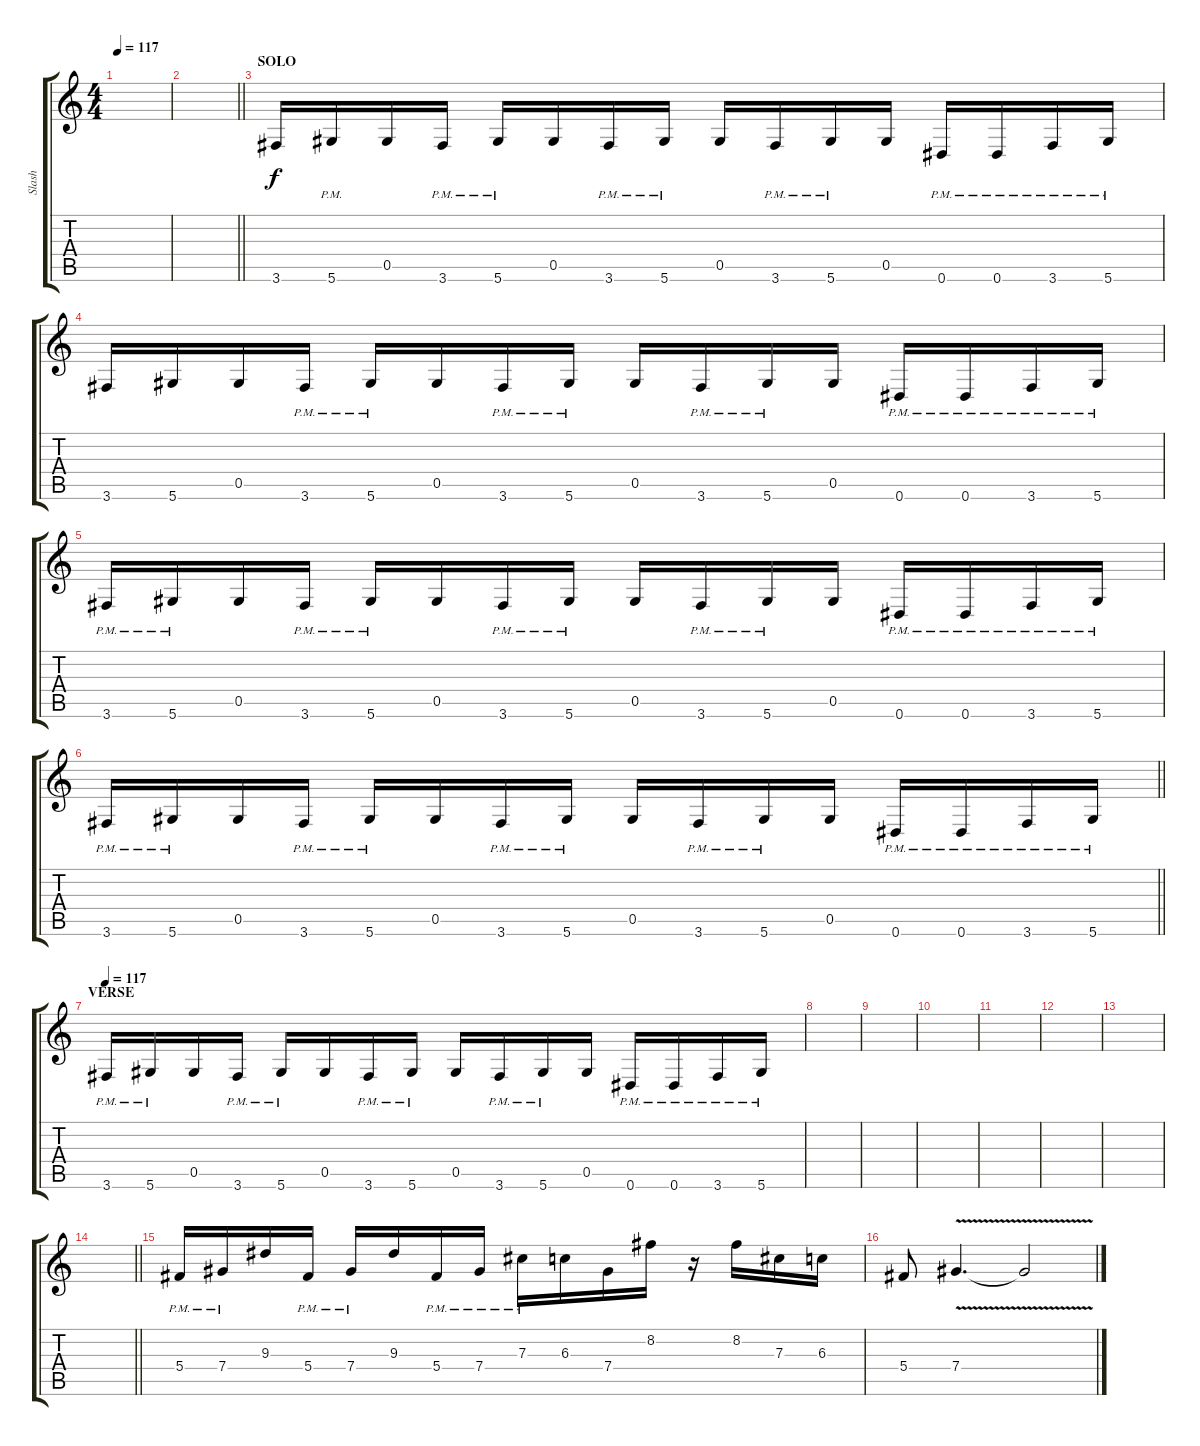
\track ("Slash" "Slash") {instrument overdrivenguitar}
\staff {score tabs}
\tuning (Eb4 Bb3 Gb3 Db3 Ab2 Eb2) {hide}
\ts (4 4)
\tempo 117
\clef g2
\ks c
|
\barLineRight lightlight
|
\section ("" "SOLO")
3.6.16{balance 16} 5.6{pm}.16 0.5.16 3.6{pm}.16 5.6{pm}.16 0.5.16 3.6{pm}.16 5.6{pm}.16 0.5.16 3.6{pm}.16 5.6{pm}.16 0.5.16 0.6{pm}.16 0.6{pm}.16 3.6{pm}.16 5.6{pm}.16 |
3.6.16 5.6.16 0.5.16 3.6{pm}.16 5.6{pm}.16 0.5.16 3.6{pm}.16 5.6{pm}.16 0.5.16 3.6{pm}.16 5.6{pm}.16 0.5.16 0.6{pm}.16 0.6{pm}.16 3.6{pm}.16 5.6{pm}.16 |
3.6{pm}.16 5.6{pm}.16 0.5.16 3.6{pm}.16 5.6{pm}.16 0.5.16 3.6{pm}.16 5.6{pm}.16 0.5.16 3.6{pm}.16 5.6{pm}.16 0.5.16 0.6{pm}.16 0.6{pm}.16 3.6{pm}.16 5.6{pm}.16 |
\barLineRight lightlight
3.6{pm}.16 5.6{pm}.16 0.5.16 3.6{pm}.16 5.6{pm}.16 0.5.16 3.6{pm}.16 5.6{pm}.16 0.5.16 3.6{pm}.16 5.6{pm}.16 0.5.16 0.6{pm}.16 0.6{pm}.16 3.6{pm}.16 5.6{pm}.16 |
\section ("" "VERSE")
\tempo 117
3.6{pm}.16 5.6{pm}.16 0.5.16 3.6{pm}.16 5.6{pm}.16 0.5.16 3.6{pm}.16 5.6{pm}.16 0.5.16 3.6{pm}.16 5.6{pm}.16 0.5.16 0.6{pm}.16 0.6{pm}.16 3.6{pm}.16 5.6{pm}.16 |
|
|
|
|
|
|
\barLineRight lightlight
|
5.4{pm}.16{balance 11} 7.4{pm}.16 9.3.16 5.4{pm}.16 7.4{pm}.16 9.3.16 5.4{pm}.16 7.4{pm}.16 7.3{pm}.16 6.3.16 7.4.16 8.2.16 r.16 8.2.16 7.3.16 6.3.16 |
5.4.8 7.4{v}.4{d} 7.4{v t}.2
